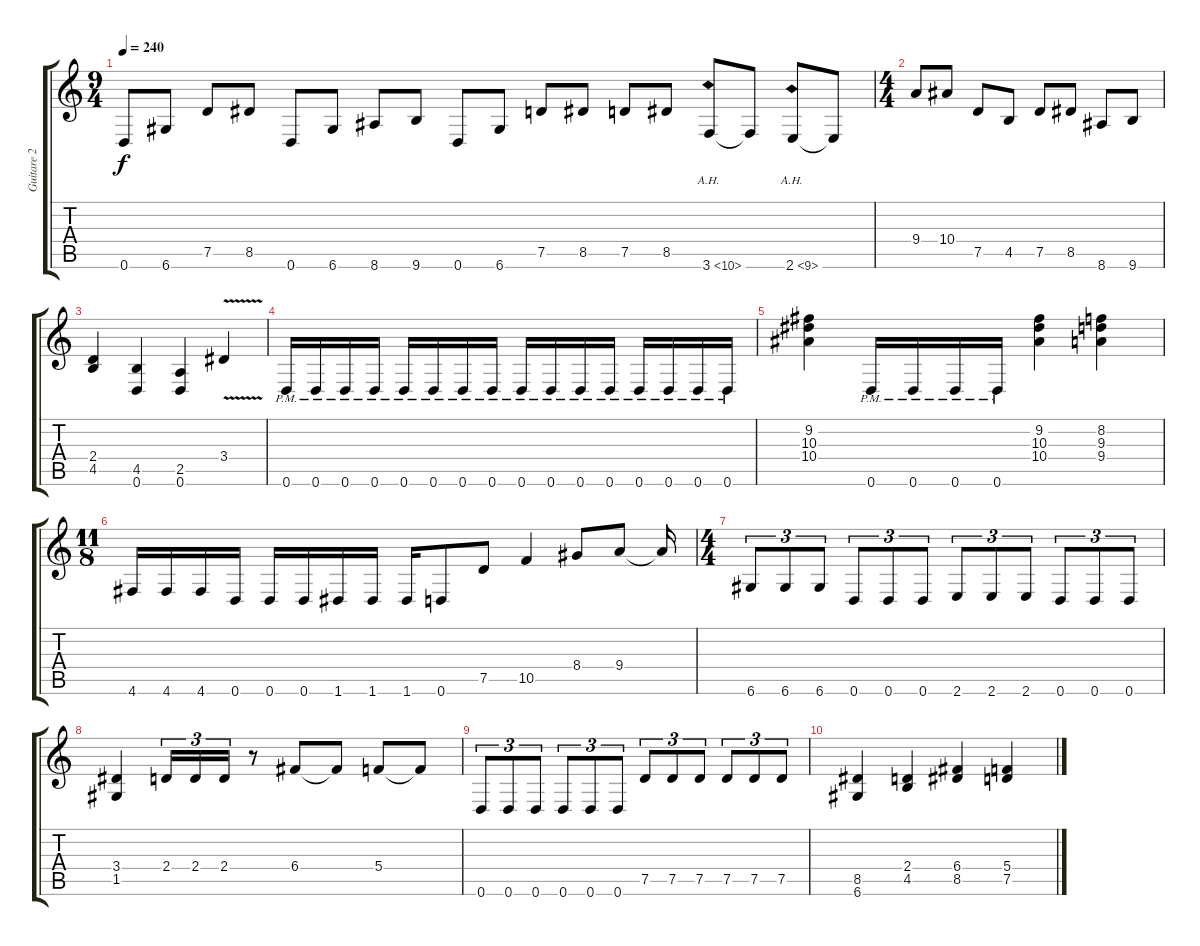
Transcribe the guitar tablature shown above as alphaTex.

\track ("Guitare 2" "Guitare 2") {instrument distortionguitar}
\staff {score tabs}
\tuning (D4 A3 F3 C3 G2 D2) {hide}
\ts (9 4)
\tempo 240
\clef g2
\ks c
0.6.8{dy f} 6.6.8 7.5.8 8.5.8 0.6.8 6.6.8 8.6.8 9.6.8 0.6.8 6.6.8 7.5.8 8.5.8 7.5.8 8.5.8 3.6{ah 7}.8 3.6{t}.8 2.6{ah 7}.8 2.6{t}.8 |
\ts (4 4)
9.4.8 10.4.8 7.5.8 4.5.8 7.5.8 8.5.8 8.6.8 9.6.8 |
(2.4 4.5).4 (4.5 0.6).4 (2.5 0.6).4 3.4{v}.4 |
0.6{pm}.16 0.6{pm}.16 0.6{pm}.16 0.6{pm}.16 0.6{pm}.16 0.6{pm}.16 0.6{pm}.16 0.6{pm}.16 0.6{pm}.16 0.6{pm}.16 0.6{pm}.16 0.6{pm}.16 0.6{pm}.16 0.6{pm}.16 0.6{pm}.16 0.6{pm}.16 |
(9.2 10.3 10.4).4 0.6{pm}.16 0.6{pm}.16 0.6{pm}.16 0.6{pm}.16 (9.2 10.3 10.4).4 (8.2 9.3 9.4).4 |
\ts (11 8)
4.6.16 4.6.16 4.6.16 0.6.16 0.6.16 0.6.16 1.6.16 1.6.16 1.6.16 0.6.8 7.5.8 10.5.4 8.4.8 9.4.8 9.4{t}.16 |
\ts (4 4)
6.6.8{tu (3 2)} 6.6.8{tu (3 2)} 6.6.8{tu (3 2)} 0.6.8{tu (3 2)} 0.6.8{tu (3 2)} 0.6.8{tu (3 2)} 2.6.8{tu (3 2)} 2.6.8{tu (3 2)} 2.6.8{tu (3 2)} 0.6.8{tu (3 2)} 0.6.8{tu (3 2)} 0.6.8{tu (3 2)} |
(3.4 1.5).4 2.4.16{tu (3 2)} 2.4.16{tu (3 2)} 2.4.16{tu (3 2)} r.8 6.4.8 6.4{t}.8 5.4.8 5.4{t}.8 |
0.6.8{tu (3 2)} 0.6.8{tu (3 2)} 0.6.8{tu (3 2)} 0.6.8{tu (3 2)} 0.6.8{tu (3 2)} 0.6.8{tu (3 2)} 7.5.8{tu (3 2)} 7.5.8{tu (3 2)} 7.5.8{tu (3 2)} 7.5.8{tu (3 2)} 7.5.8{tu (3 2)} 7.5.8{tu (3 2)} |
(8.5 6.6).4 (2.4 4.5).4 (6.4 8.5).4 (5.4 7.5).4
